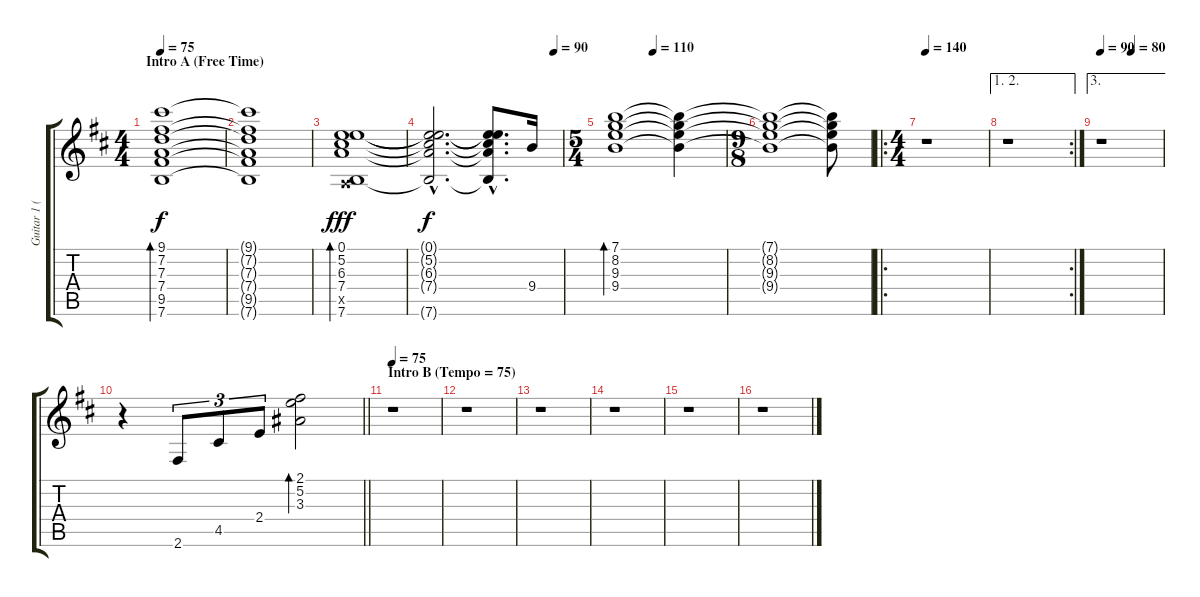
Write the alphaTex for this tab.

\track ("Guitar 1 (12-string)" "Guitar 1 (") {instrument acousticguitarsteel}
\staff {score tabs}
\tuning (E4 B3 G3 D3 A2 E2) {hide}
\ts (4 4)
\section ("" "Intro A (Free Time)")
\tempo 75
\tempo 100
\tempo 75
\clef g2
\ks bminor
(9.1 7.2 7.3 7.4 9.5 7.6).1{bd 240 dy f instrument acousticguitarsteel} |
(9.1{t} 7.2{t} 7.3{t} 7.4{t} 9.5{t} 7.6{t}).1 |
(0.1 5.2 6.3 7.4 0.5{x} 7.6).1{bd 240 dy fff} |
\tempo (90 0.9375)
(0.1{hac t} 5.2{hac t} 6.3{hac t} 7.4{hac t} 7.6{hac t}).2{d dy f} (0.1{hac t} 5.2{hac t} 6.3{hac t} 7.4{hac t} 7.6{hac t}).8{d} 9.4.16 |
\ts (5 4)
\tempo (110 0.35)
(7.1 8.2 9.3 9.4).1{bd 240} (7.1{t} 8.2{t} 9.3{t} 9.4{t}).4 |
\ts (9 8)
(7.1{t} 8.2{t} 9.3{t} 9.4{t}).1 (7.1{t} 8.2{t} 9.3{t} 9.4{t}).8 |
\ro
\ts (4 4)
\tempo 140
r.1 |
\ae (1 2)
\rc 2
r.1 |
\ae 3
\tempo 90
\tempo (80 0.5)
r.1 |
\barLineRight lightlight
r.4 2.6.8{tu (3 2)} 4.5.8{tu (3 2)} 2.4.8{tu (3 2)} (2.1 5.2 3.3).2{bd 240} |
\section ("" "Intro B (Tempo = 75)")
\tempo 75
r.1 |
r.1 |
r.1 |
r.1 |
r.1 |
r.1
